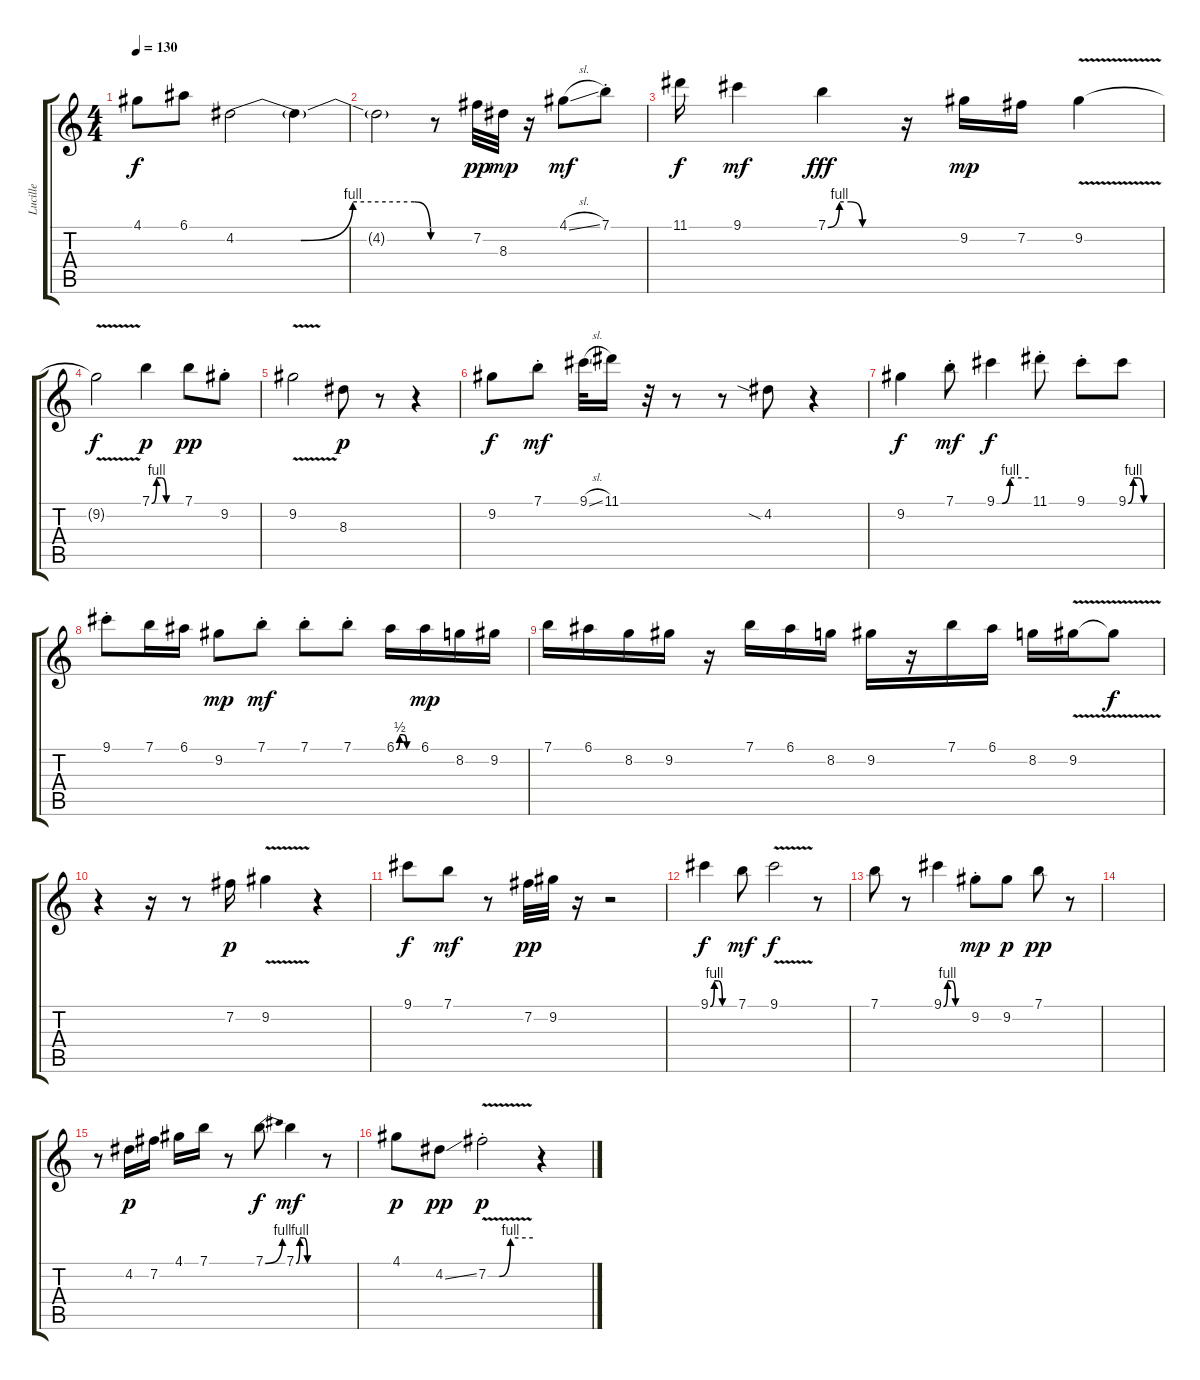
\track ("Lucille" "Lucille") {instrument electricguitarclean}
\staff {score tabs}
\tuning (E4 B3 G3 D3 A2 E2) {hide}
\ts (4 4)
\tempo 130
\clef g2
\ks c
4.1.8{dy f} 6.1.8 4.2{be (custom 0 0 20 0 36 4 55 4 60 0)}.2 4.2{t}.4 |
4.2{t}.2 r.8 7.2.32{dy pp} 8.3.32{dy mp} r.16 4.1{sl}.8{dy mf} 7.1{st}.8 |
11.1.16{dy f} 9.1.4{dy mf} 7.1{be (custom 0 0 10 4 20 4 30 0 60 0)}.4{dy fff} r.16 9.2.16{dy mp} 7.2.16 9.2{v}.4 |
9.2{t}.2{dy f} 7.1{be (custom 0 0 10 4 20 4 30 0 60 0)}.4{dy p} 7.1.8{dy pp} 9.2{st}.8 |
9.2{v}.2 8.3.8{dy p} r.8 r.4 |
9.2.8{dy f} 7.1{st}.8{dy mf} 9.1{sl}.32 11.1.16 r.32 r.8 r.8 4.2{sia}.8 r.4 |
9.2.4{dy f} 7.1{st}.8{dy mf} 9.1{be (custom 0 0 10 0 25 4 60 4)}.4{dy f} 11.1{st}.8 9.1{st}.8 9.1{be (custom 0 0 10 4 20 4 30 0 60 0)}.8 |
9.1{st}.8 7.1.16 6.1.16 9.2.8{dy mp} 7.1{st}.8{dy mf} 7.1{st}.8 7.1{st}.8 6.1{be (custom 0 0 10 2 20 2 30 0 60 0)}.16 6.1.16{dy mp} 8.2.16 9.2.16 |
7.1.16 6.1.16 8.2.16 9.2.16 r.16 7.1.16 6.1.16 8.2.16 9.2.16 r.16 7.1.16 6.1.16 8.2.16 9.2{v}.16 9.2{t}.8{dy f} |
r.4 r.16 r.8 7.2.16{dy p} 9.2{v}.4 r.4 |
9.1.8{dy f} 7.1.8{dy mf} r.8 7.2.32{dy pp} 9.2.32 r.16 r.2 |
9.1{be (custom 0 0 10 4 20 4 30 0 60 0)}.4{dy f} 7.1.8{dy mf} 9.1{v}.2{dy f} r.8 |
7.1.8 r.8 9.1{be (custom 0 0 10 4 20 4 30 0 60 0)}.4 9.2{st}.8{dy mp} 9.2.8{dy p} 7.1.8{dy pp} r.8 |
|
r.8 4.2.16{dy p} 7.2.16 4.1.16 7.1.16 r.8 7.1{be (bend 0 0 60 4)}.8{dy f} 7.1{be (custom 0 0 10 4 20 4 30 0 60 0)}.4{dy mf} r.8 |
4.1.8{dy p} 4.2{ss}.8{dy pp} 7.2{be (custom 0 0 15 0 30 4 60 4) v st}.2{dy p} r.4
